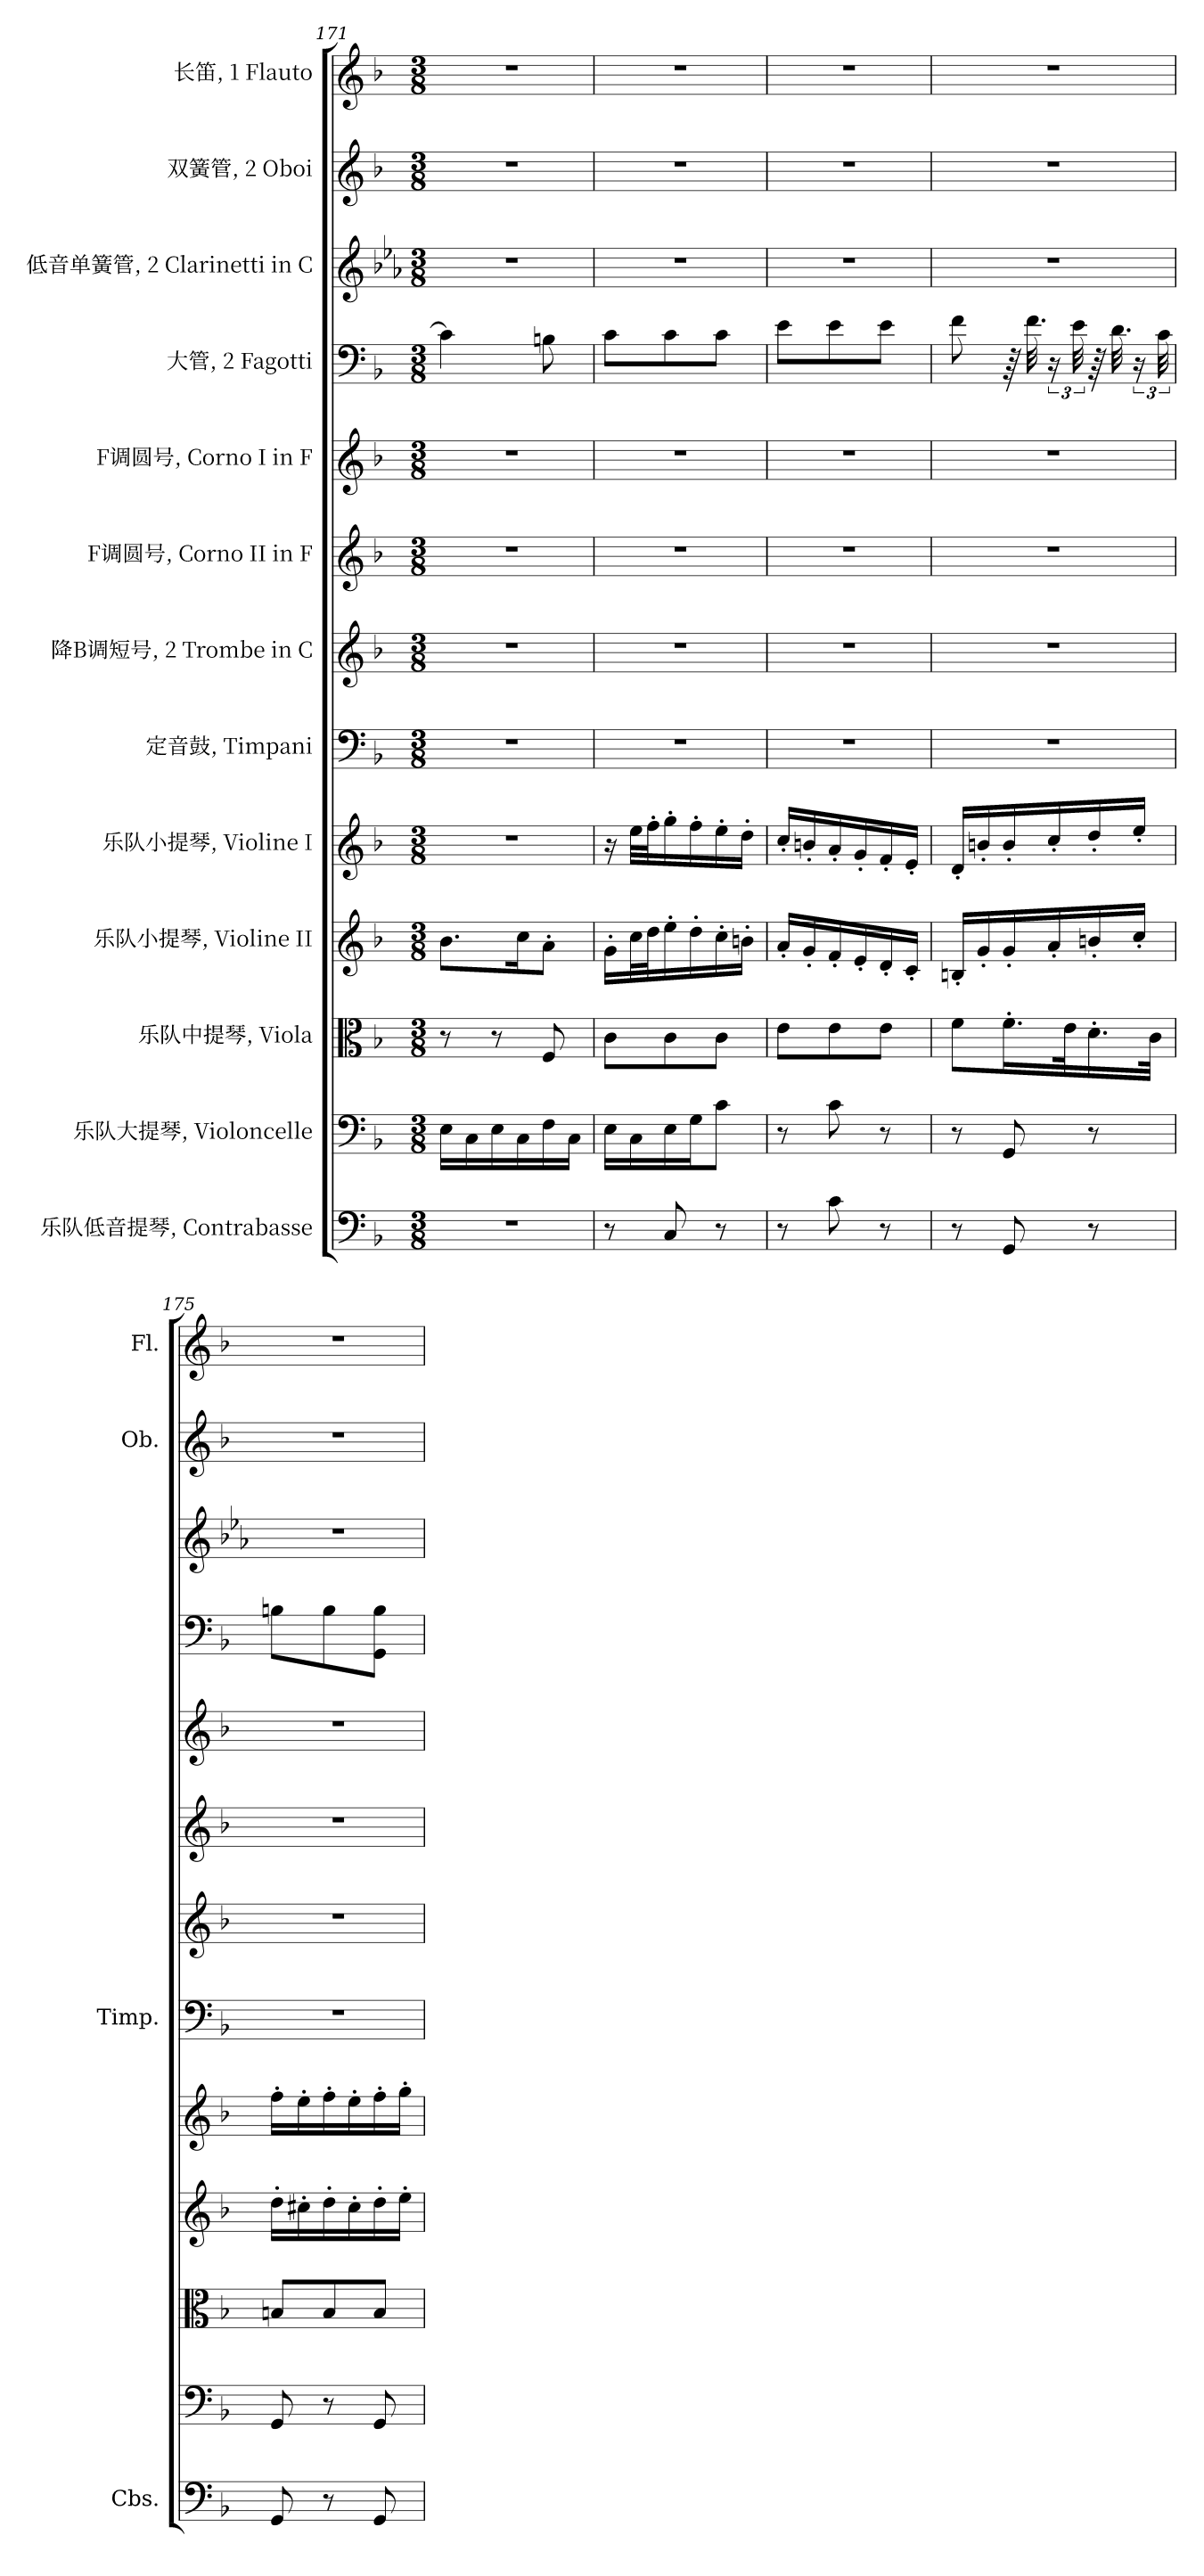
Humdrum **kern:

**kern	**kern	**kern	**kern	**kern	**kern	**kern	**kern	**kern	**kern	**kern	**kern	**kern
*part13	*part12	*part11	*part10	*part9	*part8	*part7	*part6	*part5	*part4	*part3	*part2	*part1
*staff13	*staff12	*staff11	*staff10	*staff9	*staff8	*staff7	*staff6	*staff5	*staff4	*staff3	*staff2	*staff1
*I"乐队低音提琴, Contrabasse	*I"乐队大提琴, Violoncelle	*I"乐队中提琴, Viola	*I"乐队小提琴, Violine II	*I"乐队小提琴, Violine I	*I"定音鼓, Timpani	*I"降B调短号, 2 Trombe in C	*I"F调圆号, Corno II in F	*I"F调圆号, Corno I in F	*I"大管, 2 Fagotti	*I"低音单簧管, 2 Clarinetti in C	*I"双簧管, 2 Oboi	*I"长笛, 1 Flauto
*I'Cbs.	*	*	*	*	*I'Timp.	*	*	*	*	*	*I'Ob.	*I'Fl.
*clefF4	*clefF4	*clefC3	*clefG2	*clefG2	*clefF4	*clefG2	*clefG2	*clefG2	*clefF4	*clefG2	*clefG2	*clefG2
*ITrd7c12	*	*	*	*	*	*ITrd1c2	*ITrd4c7	*ITrd4c7	*	*ITrd8c14	*	*
*k[b-]	*k[b-]	*k[b-]	*k[b-]	*k[b-]	*k[b-]	*k[b-e-a-]	*k[b-e-]	*k[b-e-]	*k[b-]	*k[b-e-a-]	*k[b-]	*k[b-]
*M3/8	*M3/8	*M3/8	*M3/8	*M3/8	*M3/8	*M3/8	*M3/8	*M3/8	*M3/8	*M3/8	*M3/8	*M3/8
*MM42	*MM42	*MM42	*MM42	*MM42	*MM42	*MM42	*MM42	*MM42	*MM42	*MM42	*MM42	*MM42
=171	=171	=171	=171	=171	=171	=171	=171	=171	=171	=171	=171	=171
4.r	16E\LL	8r	8.b-\L	4.r	4.r	4.r	4.r	4.r	4c\]	4.r	4.r	4.r
.	16C\	.	.	.	.	.	.	.	.	.	.	.
.	16E\	8r	.	.	.	.	.	.	.	.	.	.
.	16C\	.	16cc\K	.	.	.	.	.	.	.	.	.
.	16F\	8F/	8a'\J	.	.	.	.	.	8Bn\	.	.	.
.	16C\JJ	.	.	.	.	.	.	.	.	.	.	.
=172	=172	=172	=172	=172	=172	=172	=172	=172	=172	=172	=172	=172
*	*	*	*	*	*	*	*	*	*	*	*	*MM42
8r	16E\LL	8c\L	16g'\LL	16r	4.r	4.r	4.r	4.r	8c\L	4.r	4.r	4.r
.	16C\	.	32cc\L	32ee\LLL	.	.	.	.	.	.	.	.
.	.	.	32dd\J	32ff'\J	.	.	.	.	.	.	.	.
8CC/	16E\	8c\	16ee'\	16gg'\	.	.	.	.	8c\	.	.	.
.	16G\J	.	16dd'\	16ff'\	.	.	.	.	.	.	.	.
8r	8c\J	8c\J	16cc'\	16ee'\	.	.	.	.	8c\J	.	.	.
.	.	.	16bn'\JJ	16dd'\JJ	.	.	.	.	.	.	.	.
=173	=173	=173	=173	=173	=173	=173	=173	=173	=173	=173	=173	=173
*	*	*	*	*	*	*	*	*	*	*	*	*MM45
8r	8r	8e\L	16a'/LL	16cc'/LL	4.r	4.r	4.r	4.r	8e\L	4.r	4.r	4.r
.	.	.	16g'/	16bn'/	.	.	.	.	.	.	.	.
8C\	8c\	8e\	16f'/	16a'/	.	.	.	.	8e\	.	.	.
.	.	.	16e'/	16g'/	.	.	.	.	.	.	.	.
8r	8r	8e\J	16d'/	16f'/	.	.	.	.	8e\J	.	.	.
.	.	.	16c'/JJ	16e'/JJ	.	.	.	.	.	.	.	.
=174	=174	=174	=174	=174	=174	=174	=174	=174	=174	=174	=174	=174
*	*	*	*	*	*	*	*	*	*	*	*	*MM42
8r	8r	8f\L	16Bn'/LL	16d'/LL	4.r	4.r	4.r	4.r	8f\	4.r	4.r	4.r
.	.	.	16g'/	16bn'/	.	.	.	.	.	.	.	.
8GGG/	8GG/	16.f'\L	16g'/	16b'/	.	.	.	.	64r	.	.	.
.	.	.	.	.	.	.	.	.	32.f\	.	.	.
.	.	.	16a'/	16cc'/	.	.	.	.	24r	.	.	.
.	.	32e\K	.	.	.	.	.	.	.	.	.	.
.	.	.	.	.	.	.	.	.	48e\	.	.	.
8r	8r	16.d'\	16bn'/	16dd'/	.	.	.	.	64r	.	.	.
.	.	.	.	.	.	.	.	.	32.d\	.	.	.
.	.	.	16cc'/JJ	16ee'/JJ	.	.	.	.	24r	.	.	.
.	.	32c\JJk	.	.	.	.	.	.	.	.	.	.
.	.	.	.	.	.	.	.	.	48c\	.	.	.
!!LO:PB:g=z
=175	=175	=175	=175	=175	=175	=175	=175	=175	=175	=175	=175	=175
*	*	*	*	*	*	*	*	*	*	*	*	*MM42
8GGG/	8GG/	8Bn/L	16dd'\LL	16ff'\LL	4.r	4.r	4.r	4.r	8Bn\L	4.r	4.r	4.r
.	.	.	16cc#X'\	16ee'\	.	.	.	.	.	.	.	.
8r	8r	8B/	16dd'\	16ff'\	.	.	.	.	8B\	.	.	.
.	.	.	16cc#'\	16ee'\	.	.	.	.	.	.	.	.
8GGG/	8GG/	8B/J	16dd'\	16ff'\	.	.	.	.	8GG\ 8B\J	.	.	.
.	.	.	16ee'\JJ	16gg'\JJ	.	.	.	.	.	.	.	.
=	=	=	=	=	=	=	=	=	=	=	=	=
*-	*-	*-	*-	*-	*-	*-	*-	*-	*-	*-	*-	*-
